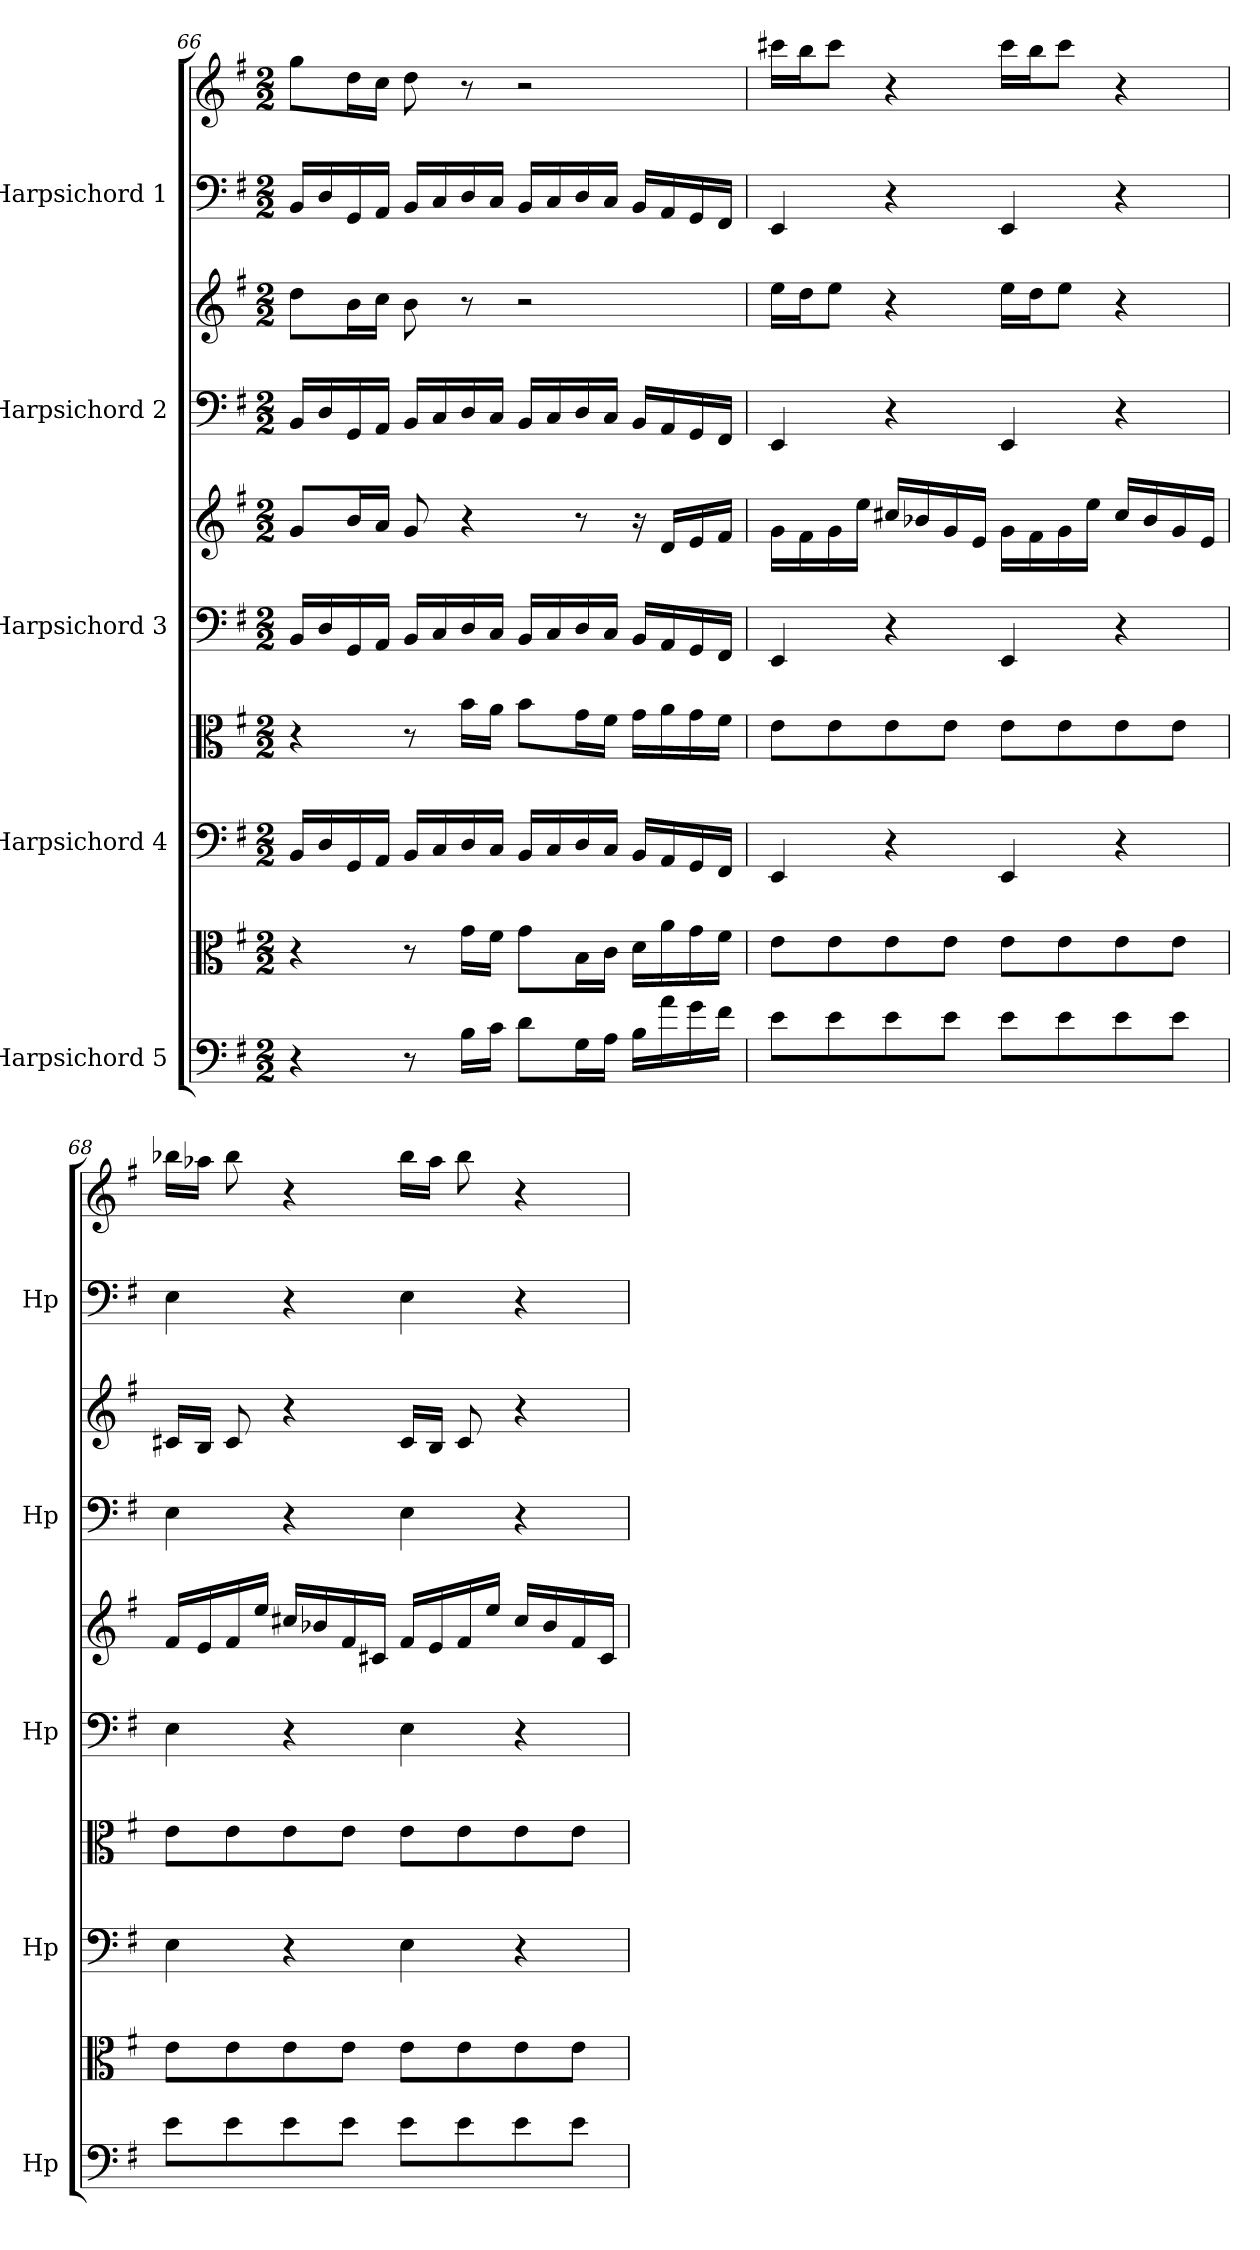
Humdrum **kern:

**kern	**kern	**kern	**kern	**kern	**kern	**kern	**kern	**kern	**kern
*part5	*part5	*part4	*part4	*part3	*part3	*part2	*part2	*part1	*part1
*staff10	*staff9	*staff8	*staff7	*staff6	*staff5	*staff4	*staff3	*staff2	*staff1
*I"Harpsichord 5	*	*I"Harpsichord 4	*	*I"Harpsichord 3	*	*I"Harpsichord 2	*	*I"Harpsichord 1	*
*I'Hp	*	*I'Hp	*	*I'Hp	*	*I'Hp	*	*I'Hp	*
*clefF4	*clefC3	*clefF4	*clefC3	*clefF4	*clefG2	*clefF4	*clefG2	*clefF4	*clefG2
*k[f#]	*k[f#]	*k[f#]	*k[f#]	*k[f#]	*k[f#]	*k[f#]	*k[f#]	*k[f#]	*k[f#]
*M2/2	*M2/2	*M2/2	*M2/2	*M2/2	*M2/2	*M2/2	*M2/2	*M2/2	*M2/2
=66	=66	=66	=66	=66	=66	=66	=66	=66	=66
4r	4r	16BB/LL	4r	16BB/LL	8g/L	16BB/LL	8dd\L	16BB/LL	8gg\L
.	.	16D/	.	16D/	.	16D/	.	16D/	.
.	.	16GG/	.	16GG/	16b/L	16GG/	16b\L	16GG/	16dd\L
.	.	16AA/JJ	.	16AA/JJ	16a/JJ	16AA/JJ	16cc\JJ	16AA/JJ	16cc\JJ
8r	8r	16BB/LL	8r	16BB/LL	8g/	16BB/LL	8b\	16BB/LL	8dd\
.	.	16C/	.	16C/	.	16C/	.	16C/	.
16B\LL	16g\LL	16D/	16b\LL	16D/	4r	16D/	8r	16D/	8r
16c\JJ	16f#\JJ	16C/JJ	16a\JJ	16C/JJ	.	16C/JJ	.	16C/JJ	.
8d\L	8g\L	16BB/LL	8b\L	16BB/LL	.	16BB/LL	2r	16BB/LL	2r
.	.	16C/	.	16C/	.	16C/	.	16C/	.
16G\L	16B\L	16D/	16g\L	16D/	8r	16D/	.	16D/	.
16A\JJ	16c\JJ	16C/JJ	16f#\JJ	16C/JJ	.	16C/JJ	.	16C/JJ	.
16B\LL	16d\LL	16BB/LL	16g\LL	16BB/LL	16r	16BB/LL	.	16BB/LL	.
16a\	16a\	16AA/	16a\	16AA/	16d/LL	16AA/	.	16AA/	.
16g\	16g\	16GG/	16g\	16GG/	16e/	16GG/	.	16GG/	.
16f#\JJ	16f#\JJ	16FF#/JJ	16f#\JJ	16FF#/JJ	16f#/JJ	16FF#/JJ	.	16FF#/JJ	.
!!LO:PB:g=z
=67	=67	=67	=67	=67	=67	=67	=67	=67	=67
8e\L	8e\L	4EE/	8e\L	4EE/	16g\LL	4EE/	16ee\LL	4EE/	16ccc#X\LL
.	.	.	.	.	16f#\	.	16dd\J	.	16bb\J
8e\	8e\	.	8e\	.	16g\	.	8ee\J	.	8ccc#\J
.	.	.	.	.	16ee\JJ	.	.	.	.
8e\	8e\	4r	8e\	4r	16cc#X/LL	4r	4r	4r	4r
.	.	.	.	.	16b-X/	.	.	.	.
8e\J	8e\J	.	8e\J	.	16g/	.	.	.	.
.	.	.	.	.	16e/JJ	.	.	.	.
8e\L	8e\L	4EE/	8e\L	4EE/	16g\LL	4EE/	16ee\LL	4EE/	16ccc#\LL
.	.	.	.	.	16f#\	.	16dd\J	.	16bb\J
8e\	8e\	.	8e\	.	16g\	.	8ee\J	.	8ccc#\J
.	.	.	.	.	16ee\JJ	.	.	.	.
8e\	8e\	4r	8e\	4r	16cc#/LL	4r	4r	4r	4r
.	.	.	.	.	16b-/	.	.	.	.
8e\J	8e\J	.	8e\J	.	16g/	.	.	.	.
.	.	.	.	.	16e/JJ	.	.	.	.
=68	=68	=68	=68	=68	=68	=68	=68	=68	=68
8e\L	8e\L	4E\	8e\L	4E\	16f#/LL	4E\	16c#X/LL	4E\	16bb-X\LL
.	.	.	.	.	16e/	.	16B/JJ	.	16aa-X\JJ
8e\	8e\	.	8e\	.	16f#/	.	8c#/	.	8bb-\
.	.	.	.	.	16ee/JJ	.	.	.	.
8e\	8e\	4r	8e\	4r	16cc#X/LL	4r	4r	4r	4r
.	.	.	.	.	16b-X/	.	.	.	.
8e\J	8e\J	.	8e\J	.	16f#/	.	.	.	.
.	.	.	.	.	16c#X/JJ	.	.	.	.
8e\L	8e\L	4E\	8e\L	4E\	16f#/LL	4E\	16c#/LL	4E\	16bb-\LL
.	.	.	.	.	16e/	.	16B/JJ	.	16aa-\JJ
8e\	8e\	.	8e\	.	16f#/	.	8c#/	.	8bb-\
.	.	.	.	.	16ee/JJ	.	.	.	.
8e\	8e\	4r	8e\	4r	16cc#/LL	4r	4r	4r	4r
.	.	.	.	.	16b-/	.	.	.	.
8e\J	8e\J	.	8e\J	.	16f#/	.	.	.	.
.	.	.	.	.	16c#/JJ	.	.	.	.
=	=	=	=	=	=	=	=	=	=
*-	*-	*-	*-	*-	*-	*-	*-	*-	*-
